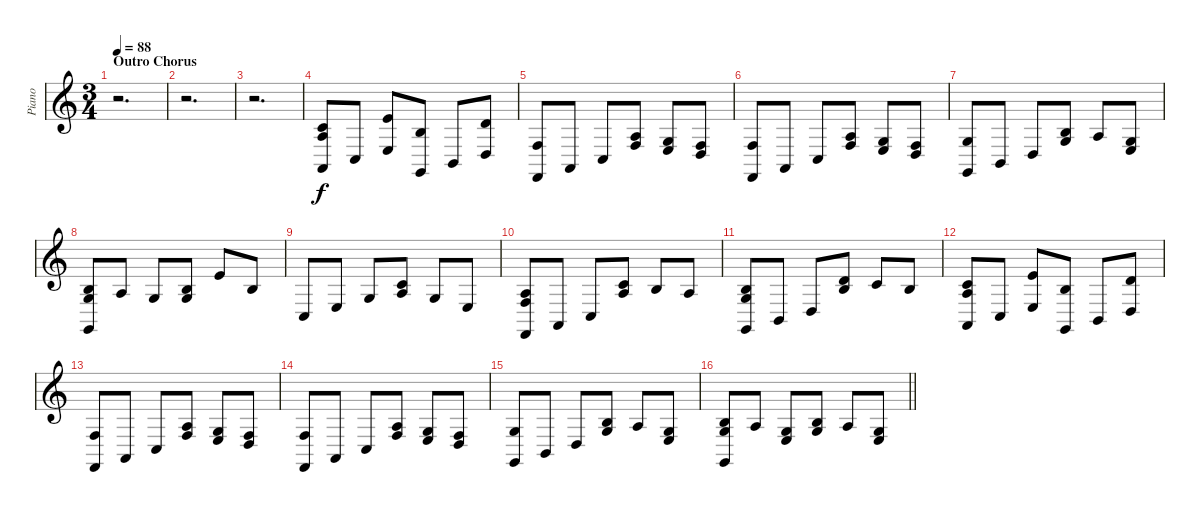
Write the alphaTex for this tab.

\track ("Piano" "Piano") {instrument acousticgrandpiano}
\staff {score}
\tuning (E4 B3 G3 D3 A2 E2) {hide}
\ts (3 4)
\section ("" "Outro Chorus")
\tempo 88
\clef g2
\ks c
r.2{d dy f} |
r.2{d} |
r.2{d} |
(1.2 2.3 0.5).8 3.5.8 (0.1 2.4).8 (0.2 3.6).8 2.5.8 (3.2 0.4).8 |
(3.4 1.6).8 0.5.8 3.5.8 (2.3 3.4).8 (0.3 2.4).8 (3.4 5.5).8 |
(3.4 1.6).8 0.5.8 3.5.8 (2.3 3.4).8 (0.3 2.4).8 (3.4 5.5).8 |
(0.3 3.6).8 2.5.8 0.4.8 (0.2 0.3).8 2.3.8 (0.3 2.4).8 |
(4.3 5.4 3.6).8 2.3.8 0.3.8 (0.2 0.3).8 0.1.8 0.2.8 |
3.5.8 2.4.8 0.3.8 (1.2 2.3).8 5.4.8 2.4.8 |
(2.3 3.4 1.6).8 0.5.8 3.5.8 (5.3 7.4).8 4.3.8 2.3.8 |
(0.2 0.3 3.6).8 2.5.8 0.4.8 (3.2 4.3).8 1.2.8 4.3.8 |
(1.2 2.3 0.5).8 3.5.8 (0.1 2.4).8 (0.2 3.6).8 2.5.8 (3.2 0.4).8 |
(3.4 1.6).8 0.5.8 3.5.8 (2.3 3.4).8 (0.3 2.4).8 (3.4 5.5).8 |
(3.4 1.6).8 0.5.8 3.5.8 (2.3 3.4).8 (0.3 2.4).8 (3.4 5.5).8 |
(0.3 3.6).8 2.5.8 0.4.8 (0.2 0.3).8 2.3.8 (0.3 2.4).8 |
\barLineRight lightlight
(4.3 5.4 3.6).8 2.3.8 (0.3 2.4).8 (0.2 0.3).8 2.3.8 (0.3 2.4).8
